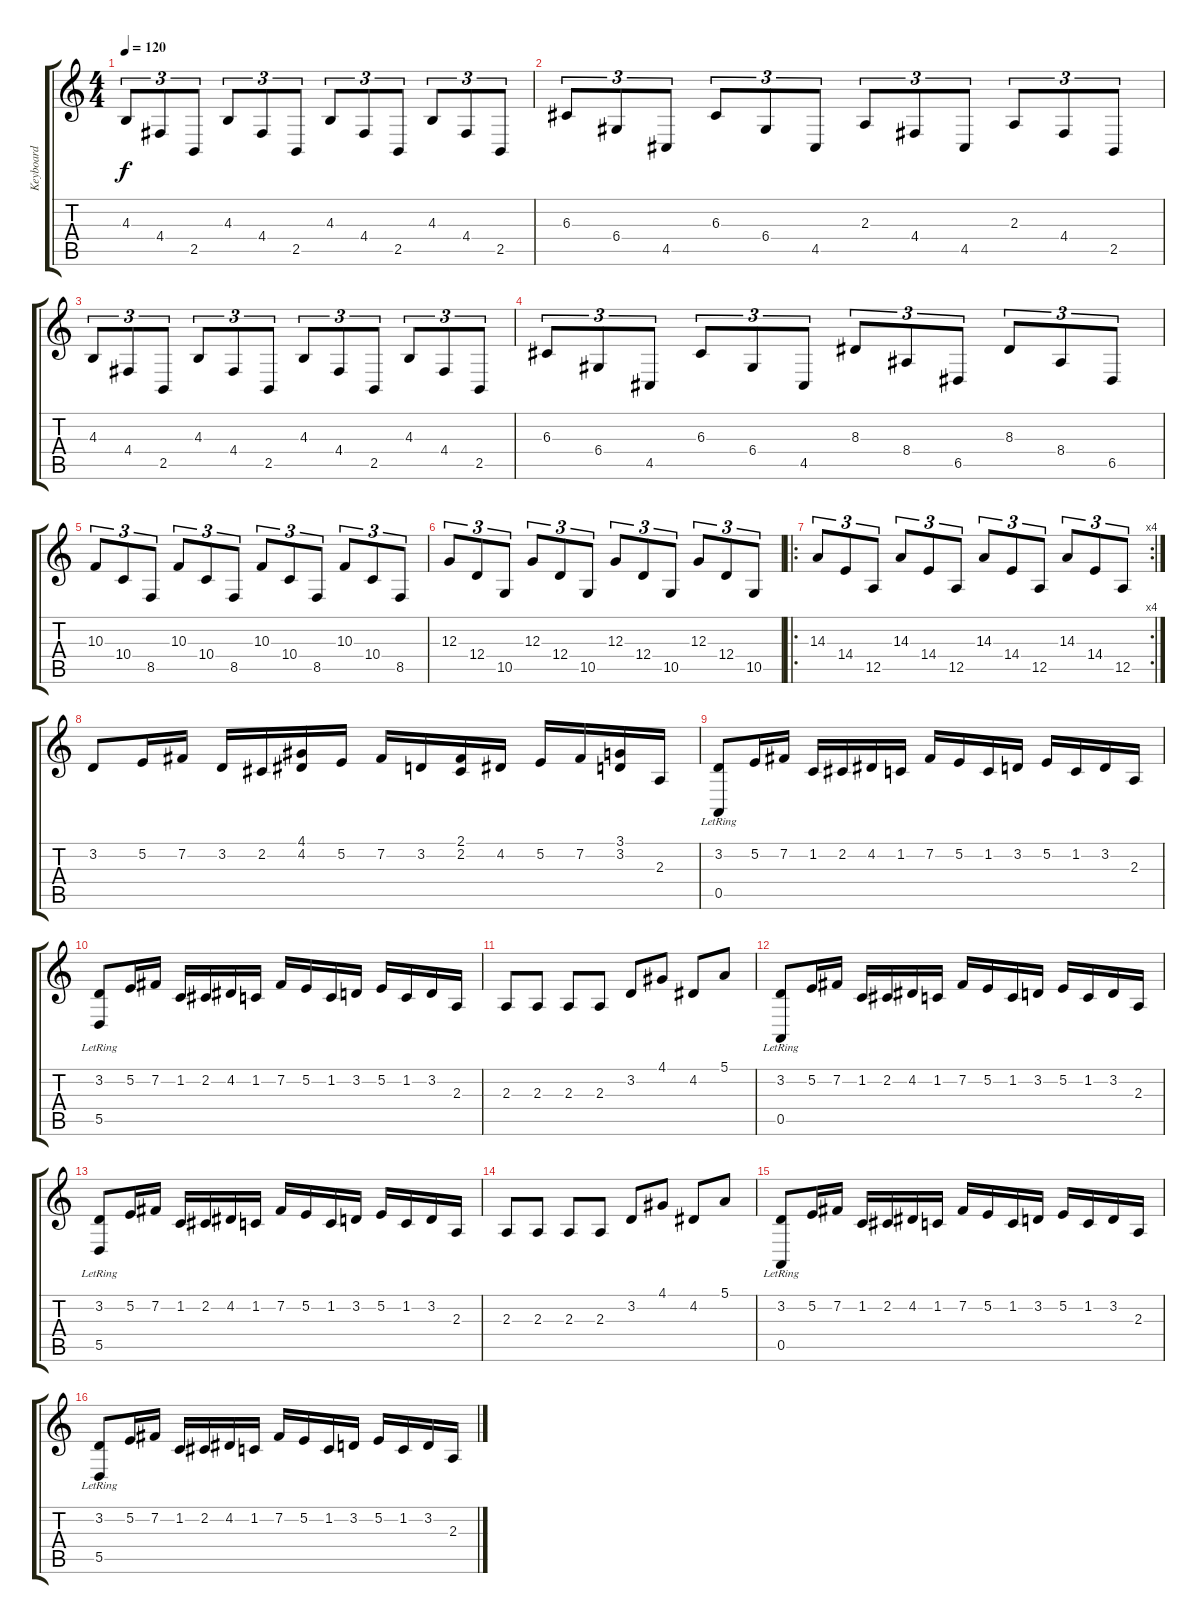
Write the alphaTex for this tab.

\track ("Keyboard" "Keyboard") {instrument tubularbells}
\staff {score tabs}
\tuning (E4 B3 G3 D3 A2 E2) {hide}
\ts (4 4)
\tempo 120
\clef g2
\ks c
4.3.8{tu (3 2) dy f} 4.4.8{tu (3 2)} 2.5.8{tu (3 2)} 4.3.8{tu (3 2)} 4.4.8{tu (3 2)} 2.5.8{tu (3 2)} 4.3.8{tu (3 2)} 4.4.8{tu (3 2)} 2.5.8{tu (3 2)} 4.3.8{tu (3 2)} 4.4.8{tu (3 2)} 2.5.8{tu (3 2)} |
6.3.8{tu (3 2)} 6.4.8{tu (3 2)} 4.5.8{tu (3 2)} 6.3.8{tu (3 2)} 6.4.8{tu (3 2)} 4.5.8{tu (3 2)} 2.3.8{tu (3 2)} 4.4.8{tu (3 2)} 4.5.8{tu (3 2)} 2.3.8{tu (3 2)} 4.4.8{tu (3 2)} 2.5.8{tu (3 2)} |
4.3.8{tu (3 2)} 4.4.8{tu (3 2)} 2.5.8{tu (3 2)} 4.3.8{tu (3 2)} 4.4.8{tu (3 2)} 2.5.8{tu (3 2)} 4.3.8{tu (3 2)} 4.4.8{tu (3 2)} 2.5.8{tu (3 2)} 4.3.8{tu (3 2)} 4.4.8{tu (3 2)} 2.5.8{tu (3 2)} |
6.3.8{tu (3 2)} 6.4.8{tu (3 2)} 4.5.8{tu (3 2)} 6.3.8{tu (3 2)} 6.4.8{tu (3 2)} 4.5.8{tu (3 2)} 8.3.8{tu (3 2)} 8.4.8{tu (3 2)} 6.5.8{tu (3 2)} 8.3.8{tu (3 2)} 8.4.8{tu (3 2)} 6.5.8{tu (3 2)} |
10.3.8{tu (3 2)} 10.4.8{tu (3 2)} 8.5.8{tu (3 2)} 10.3.8{tu (3 2)} 10.4.8{tu (3 2)} 8.5.8{tu (3 2)} 10.3.8{tu (3 2)} 10.4.8{tu (3 2)} 8.5.8{tu (3 2)} 10.3.8{tu (3 2)} 10.4.8{tu (3 2)} 8.5.8{tu (3 2)} |
12.3.8{tu (3 2)} 12.4.8{tu (3 2)} 10.5.8{tu (3 2)} 12.3.8{tu (3 2)} 12.4.8{tu (3 2)} 10.5.8{tu (3 2)} 12.3.8{tu (3 2)} 12.4.8{tu (3 2)} 10.5.8{tu (3 2)} 12.3.8{tu (3 2)} 12.4.8{tu (3 2)} 10.5.8{tu (3 2)} |
\ro
\rc 4
14.3.8{tu (3 2)} 14.4.8{tu (3 2)} 12.5.8{tu (3 2)} 14.3.8{tu (3 2)} 14.4.8{tu (3 2)} 12.5.8{tu (3 2)} 14.3.8{tu (3 2)} 14.4.8{tu (3 2)} 12.5.8{tu (3 2)} 14.3.8{tu (3 2)} 14.4.8{tu (3 2)} 12.5.8{tu (3 2)} |
3.2.8 5.2.16 7.2.16 3.2.16 2.2.16 (4.1 4.2).16 5.2.16 7.2.16 3.2.16 (2.1 2.2).16 4.2.16 5.2.16 7.2.16 (3.1 3.2).16 2.3.16 |
(3.2 0.5{lr}).8 5.2.16 7.2.16 1.2.16 2.2.16 4.2.16 1.2.16 7.2.16 5.2.16 1.2.16 3.2.16 5.2.16 1.2.16 3.2.16 2.3.16 |
(3.2 5.5{lr}).8 5.2.16 7.2.16 1.2.16 2.2.16 4.2.16 1.2.16 7.2.16 5.2.16 1.2.16 3.2.16 5.2.16 1.2.16 3.2.16 2.3.16 |
2.3.8 2.3.8 2.3.8 2.3.8 3.2.8 4.1.8 4.2.8 5.1.8 |
(3.2 0.5{lr}).8 5.2.16 7.2.16 1.2.16 2.2.16 4.2.16 1.2.16 7.2.16 5.2.16 1.2.16 3.2.16 5.2.16 1.2.16 3.2.16 2.3.16 |
(3.2 5.5{lr}).8 5.2.16 7.2.16 1.2.16 2.2.16 4.2.16 1.2.16 7.2.16 5.2.16 1.2.16 3.2.16 5.2.16 1.2.16 3.2.16 2.3.16 |
2.3.8 2.3.8 2.3.8 2.3.8 3.2.8 4.1.8 4.2.8 5.1.8 |
(3.2 0.5{lr}).8 5.2.16 7.2.16 1.2.16 2.2.16 4.2.16 1.2.16 7.2.16 5.2.16 1.2.16 3.2.16 5.2.16 1.2.16 3.2.16 2.3.16 |
(3.2 5.5{lr}).8 5.2.16 7.2.16 1.2.16 2.2.16 4.2.16 1.2.16 7.2.16 5.2.16 1.2.16 3.2.16 5.2.16 1.2.16 3.2.16 2.3.16
